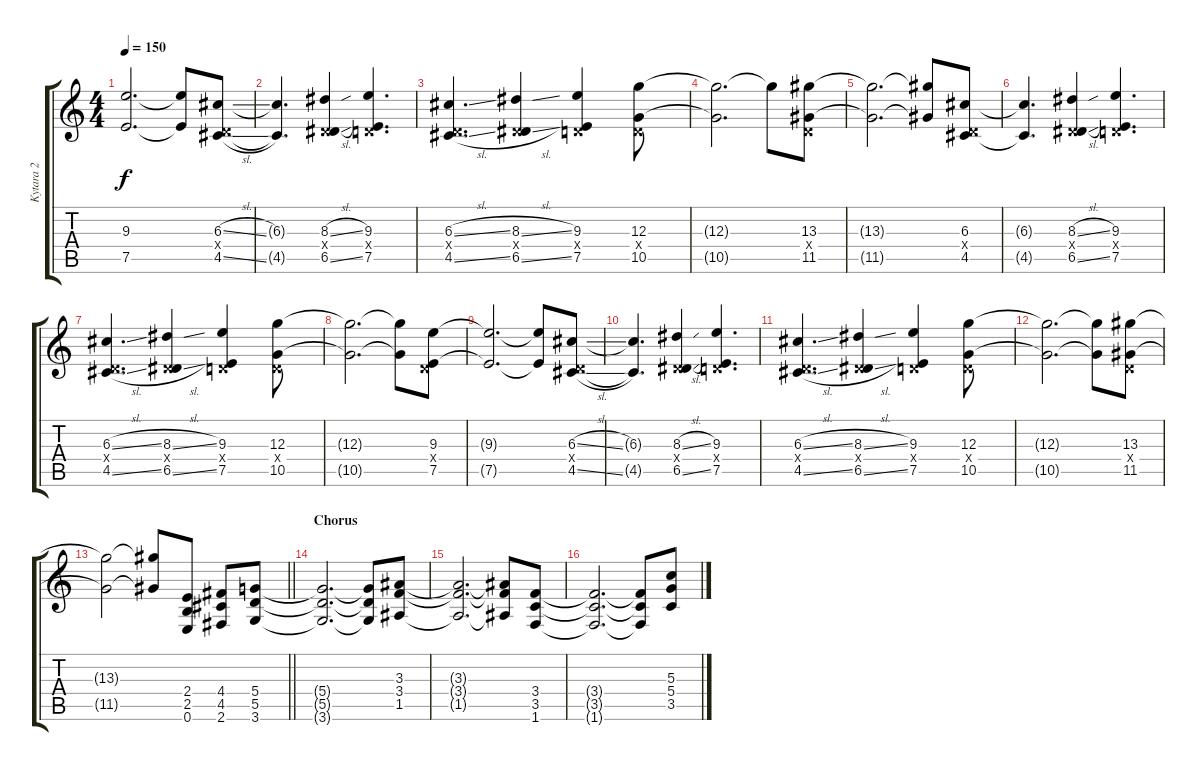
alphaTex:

\track ("Kytara 2" "Kytara 2") {instrument distortionguitar}
\staff {score tabs}
\tuning (E4 B3 G3 D3 A2 E2) {hide}
\ts (4 4)
\tempo 150
\clef g2
\ks c
(9.3{t} 7.5{t}).2{d dy f} (9.3{t} 7.5{t}).8 (6.3{sl} 0.4{x} 4.5{sl}).8 |
(6.3{t} 4.5{t}).4{d} (8.3{sl} 0.4{x} 6.5{sl}).4 (9.3 0.4{x} 7.5).4{d} |
(6.3{sl} 0.4{x} 4.5{sl}).4{d} (8.3{sl} 0.4{x} 6.5{sl}).4 (9.3 0.4{x} 7.5).4 (12.3 0.4{x} 10.5).8 |
(12.3{t} 10.5{t}).2{d} 12.3{t}.8 (13.3 0.4{x} 11.5).8 |
(13.3{t} 11.5{t}).2{d} (13.3{t} 11.5{t}).8 (6.3 0.4{x} 4.5).8 |
(6.3{t} 4.5{t}).4{d} (8.3{sl} 0.4{x} 6.5{sl}).4 (9.3 0.4{x} 7.5).4{d} |
(6.3{sl} 0.4{x} 4.5{sl}).4{d} (8.3{sl} 0.4{x} 6.5{sl}).4 (9.3 0.4{x} 7.5).4 (12.3 0.4{x} 10.5).8 |
(12.3{t} 10.5{t}).2{d} (12.3{t} 10.5{t}).8 (9.3 0.4{x} 7.5).8 |
(9.3{t} 7.5{t}).2{d} (9.3{t} 7.5{t}).8 (6.3{sl} 0.4{x} 4.5{sl}).8 |
(6.3{t} 4.5{t}).4{d} (8.3{sl} 0.4{x} 6.5{sl}).4 (9.3 0.4{x} 7.5).4{d} |
(6.3{sl} 0.4{x} 4.5{sl}).4{d} (8.3{sl} 0.4{x} 6.5{sl}).4 (9.3 0.4{x} 7.5).4 (12.3 0.4{x} 10.5).8 |
(12.3{t} 10.5{t}).2{d} (12.3{t} 10.5{t}).8 (13.3 0.4{x} 11.5).8 |
\barLineRight lightlight
(13.3{t} 11.5{t}).2 (13.3{t} 11.5{t}).8 (2.4 2.5 0.6).8{volume 11} (4.4 4.5 2.6).8 (5.4 5.5 3.6).8 |
\section ("" "Chorus")
(5.4{t} 5.5{t} 3.6{t}).2{d} (5.4{t} 5.5{t} 3.6{t}).8 (3.3 3.4 1.5).8 |
(3.3{t} 3.4{t} 1.5{t}).2{d} (3.3{t} 3.4{t} 1.5{t}).8 (3.4 3.5 1.6).8 |
(3.4{t} 3.5{t} 1.6{t}).2{d} (3.4{t} 3.5{t} 1.6{t}).8 (5.3 5.4 3.5).8
